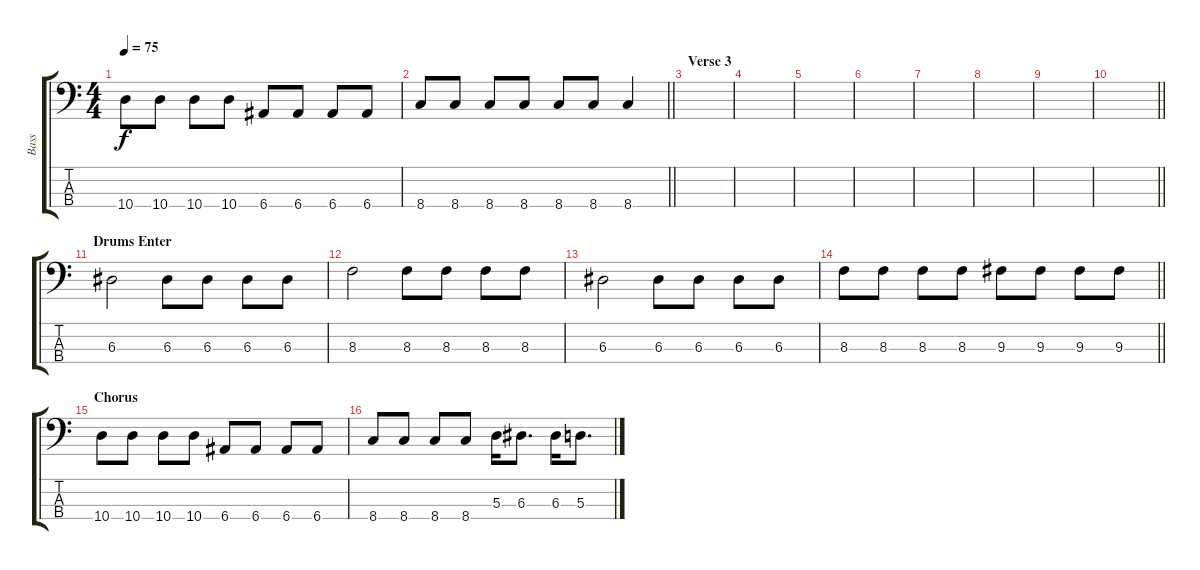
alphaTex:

\track ("Bass" "Bass") {instrument electricbassfinger}
\staff {score tabs}
\tuning (G2 D2 A1 E1) {hide}
\ts (4 4)
\tempo 75
\clef f4
\ks c
10.4.8{dy f} 10.4.8 10.4.8 10.4.8 6.4.8 6.4.8 6.4.8 6.4.8 |
\barLineRight lightlight
8.4.8 8.4.8 8.4.8 8.4.8 8.4.8 8.4.8 8.4.4 |
\section ("" "Verse 3")
|
|
|
|
|
|
|
\barLineRight lightlight
|
\section ("" "Drums Enter")
6.3.2 6.3.8 6.3.8 6.3.8 6.3.8 |
8.3.2 8.3.8 8.3.8 8.3.8 8.3.8 |
6.3.2 6.3.8 6.3.8 6.3.8 6.3.8 |
\barLineRight lightlight
8.3.8 8.3.8 8.3.8 8.3.8 9.3.8 9.3.8 9.3.8 9.3.8 |
\section ("" "Chorus")
10.4.8 10.4.8 10.4.8 10.4.8 6.4.8 6.4.8 6.4.8 6.4.8 |
8.4.8 8.4.8 8.4.8 8.4.8 5.3.16 6.3.8{d} 6.3.16 5.3.8{d}
